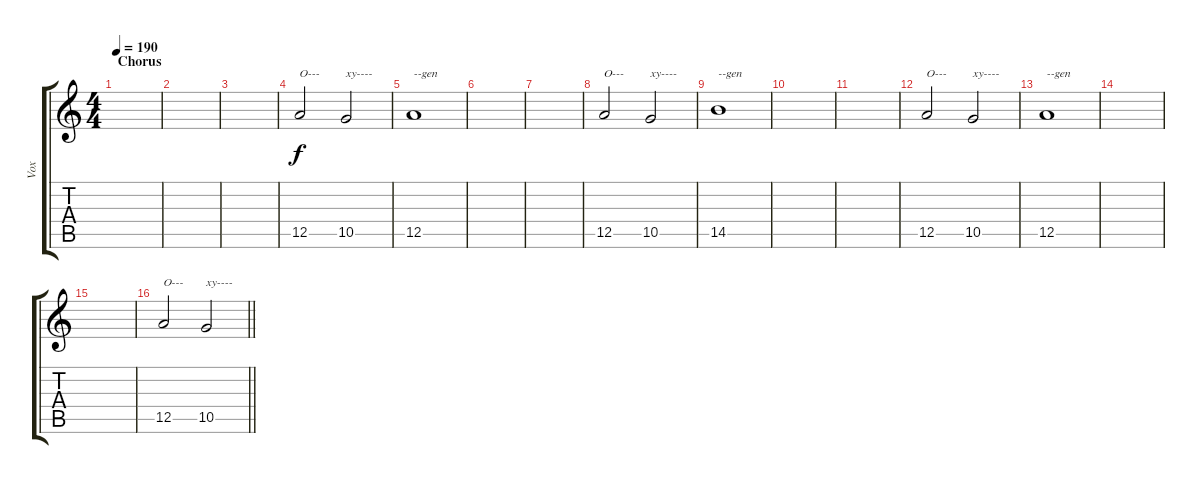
\track ("Vox" "Vox") {instrument distortionguitar}
\staff {score tabs}
\tuning (E4 B3 G3 D3 A2 E2) {hide}
\ts (4 4)
\section ("" "Chorus")
\tempo 190
\clef g2
\ks c
|
|
|
12.5.2{txt "O---"} 10.5.2{txt "xy----"} |
12.5.1{txt "--gen"} |
|
|
12.5.2{txt "O---"} 10.5.2{txt "xy----"} |
14.5.1{txt "--gen"} |
|
|
12.5.2{txt "O---"} 10.5.2{txt "xy----"} |
12.5.1{txt "--gen"} |
|
|
\barLineRight lightlight
12.5.2{txt "O---"} 10.5.2{txt "xy----"}
